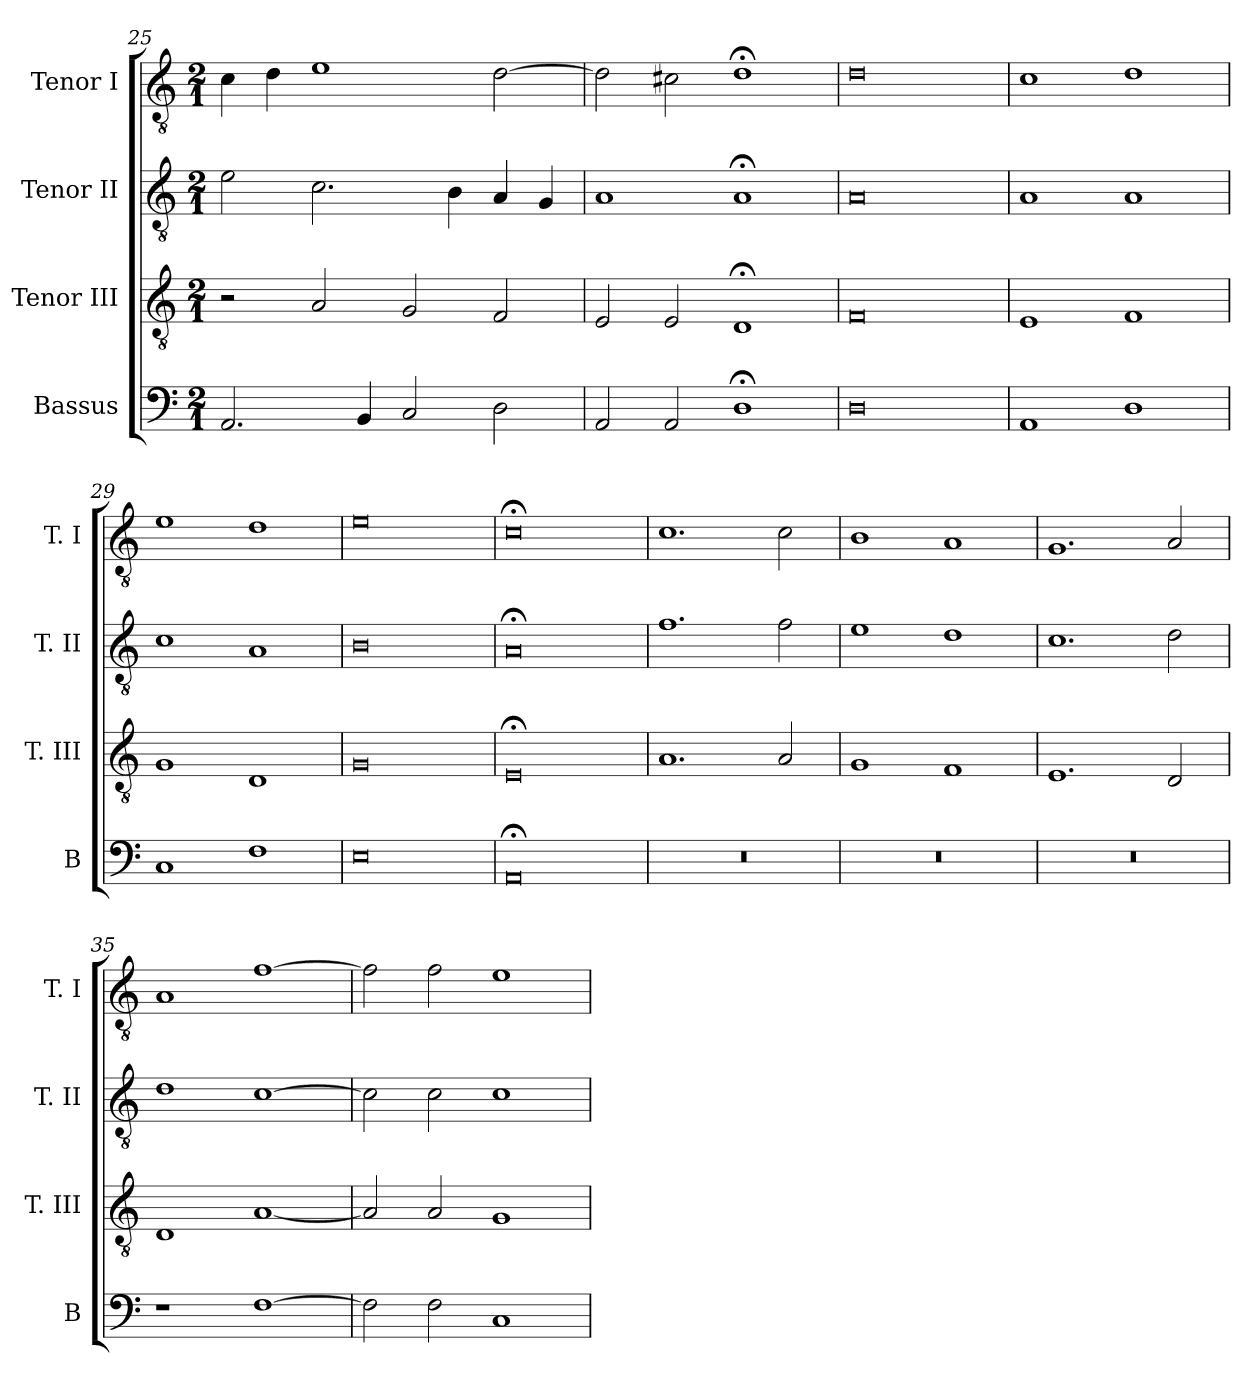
**kern	**kern	**kern	**kern
*part4	*part3	*part2	*part1
*staff4	*staff3	*staff2	*staff1
*I"Bassus	*I"Tenor III	*I"Tenor II	*I"Tenor I
*I'B	*I'T. III	*I'T. II	*I'T. I
*clefF4	*clefGv2	*clefGv2	*clefGv2
*k[]	*k[]	*k[]	*k[]
*C:	*C:	*C:	*C:
*M2/1	*M2/1	*M2/1	*M2/1
=25	=25	=25	=25
2.AA	2r	2e	4c
.	.	.	4d
.	2A	2.c	1e
4BB	.	.	.
2C	2G	.	.
.	.	4B	.
2D	2F	4A	[2d
.	.	4G	.
=26	=26	=26	=26
2AA	2E	1A	2d]
2AA	2E	.	2c#X
1D;<	1D;<	1A;<	1d;<
=27	=27	=27	=27
0D	0F	0A	0d
=28	=28	=28	=28
1AA	1E	1A	1c
1D	1F	1A	1d
=29	=29	=29	=29
1C	1G	1c	1e
1F	1D	1A	1d
=30	=30	=30	=30
0E	0G	0B	0e
=31	=31	=31	=31
0AA;<	0E;<	0A;<	0c;<
=32	=32	=32	=32
0r	1.A	1.f	1.c
.	2A	2f	2c
=33	=33	=33	=33
0r	1G	1e	1B
.	1F	1d	1A
=34	=34	=34	=34
0r	1.E	1.c	1.G
.	2D	2d	2A
=35	=35	=35	=35
1r	1D	1d	1A
[1F	[1A	[1c	[1f
=36	=36	=36	=36
2F]	2A]	2c]	2f]
2F	2A	2c	2f
1C	1G	1c	1e
=	=	=	=
*-	*-	*-	*-
